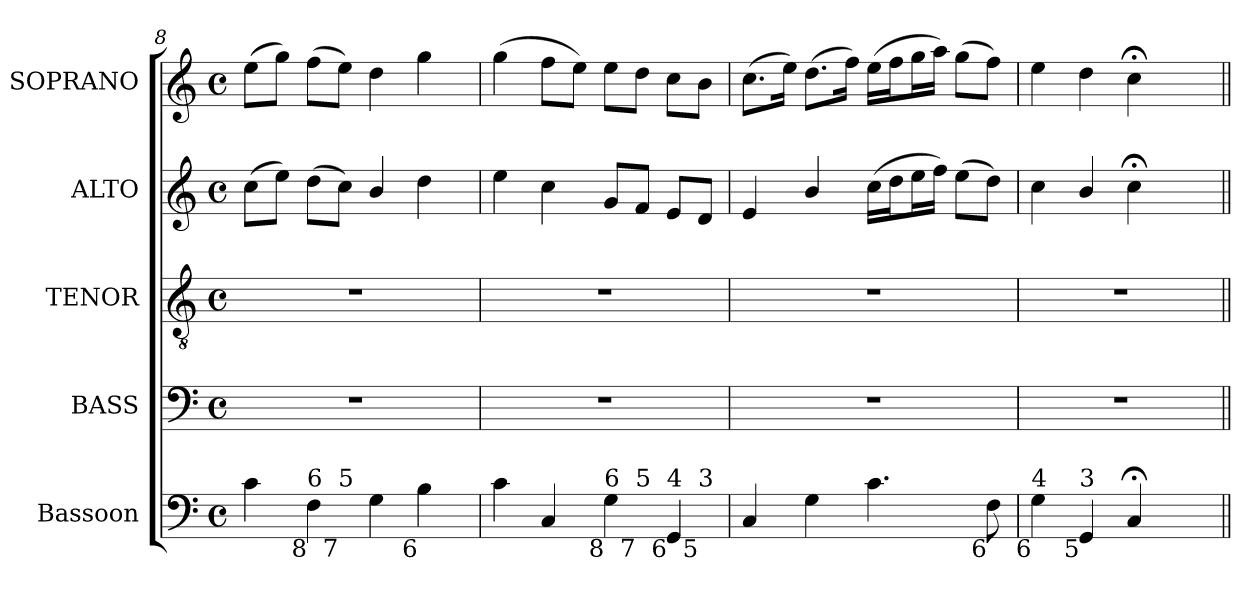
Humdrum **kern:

**kern	**kern	**kern	**kern	**kern
*part5	*part4	*part3	*part2	*part1
*staff5	*staff4	*staff3	*staff2	*staff1
*I"Bassoon	*I"BASS	*I"TENOR	*I"ALTO	*I"SOPRANO
*I'Bsn.	*I'B.	*I'T.	*I'A.	*I'S.
*clefF4	*clefF4	*clefGv2	*clefG2	*clefG2
*	*	*ITrd7c12	*	*
*k[]	*k[]	*k[]	*k[]	*k[]
*C:	*C:	*C:	*C:	*C:
*M4/4	*M4/4	*M4/4	*M4/4	*M4/4
*met(c)	*met(c)	*met(c)	*met(c)	*met(c)
=8	=8	=8	=8	=8
*^	*	*	*	*
4ci\	4.ryy	1r	1r	(8cci\L	(8eei\L
.	.	.	.	8eei\J)	8ggi\J)
!LO:TX:b:rj:t=8	!	!	!	!	!
!LO:TX:t=6	!	!	!	!	!
4Fi\	.	.	.	(8ddi\L	(8ffi\L
!	!LO:TX:b:rj:t=7	!	!	!	!
!	!LO:TX:t=5	!	!	!	!
.	2ryy	.	.	8cci\J)	8eei\J)
4Gi\	.	.	.	4bi/	4ddi\
!LO:TX:b:rj:t=6	!	!	!	!	!
4Bi\	.	.	.	4ddi\	4ggi\
.	8ryy	.	.	.	.
=9	=9	=9	=9	=9	=9
*	*^	*	*	*	*
4ci\	2ryy	2..ryy	1r	1r	4eei\	(4ggi\
4Ci/	.	.	.	.	4cci\	8ffi\L
.	.	.	.	.	.	8eei\J)
!LO:TX:b:rj:t=8	!	!	!	!	!	!
!LO:TX:t=6	!	!	!	!	!	!
4Gi\	8ryy	.	.	.	8gi/L	8eei\L
!	!LO:TX:b:rj:t=7	!	!	!	!	!
!	!LO:TX:t=5	!	!	!	!	!
.	4.ryy	.	.	.	8fi/J	8ddi\J
!LO:TX:b:rj:t=6	!	!	!	!	!	!
!LO:TX:t=4	!	!	!	!	!	!
4GGi/	.	.	.	.	8ei/L	8cci\L
!	!	!LO:TX:b:rj:t=5	!	!	!	!
!	!	!LO:TX:t=3	!	!	!	!
.	.	8ryy	.	.	8di/J	8bi\J
*v	*v	*v	*	*	*	*
=10	=10	=10	=10	=10
4Ci/	1r	1r	4ei/	(8.cci\L
.	.	.	.	16eei\Jk)
4Gi\	.	.	4bi/	(8.ddi\L
.	.	.	.	16ffi\Jk)
4.ci\	.	.	(16cci\LL	(16eei\LL
.	.	.	16ddi\J	16ffi\J
.	.	.	16eei\L	16ggi\L
.	.	.	16ffi\JJ)	16aai\JJ)
.	.	.	(8eei\L	(8ggi\L
!LO:TX:b:rj:t=6	!	!	!	!
8Fi\	.	.	8ddi\J)	8ffi\J)
=11	=11	=11	=11	=11
!LO:TX:b:rj:t=6	!	!	!	!
!LO:TX:t=4	!	!	!	!
!	!LO:N:vis=1	!LO:N:vis=1	!	!
4Gi\	1r	1r	4cci\	4eei\
!LO:TX:b:rj:t=5	!	!	!	!
!LO:TX:t=3	!	!	!	!
4GGi/	.	.	4bi/	4ddi\
4C;i/	.	.	4cc;i\	4cc;i\
4ryy	.	.	4ryy	4ryy
=||	=||	=||	=||	=||
*-	*-	*-	*-	*-
